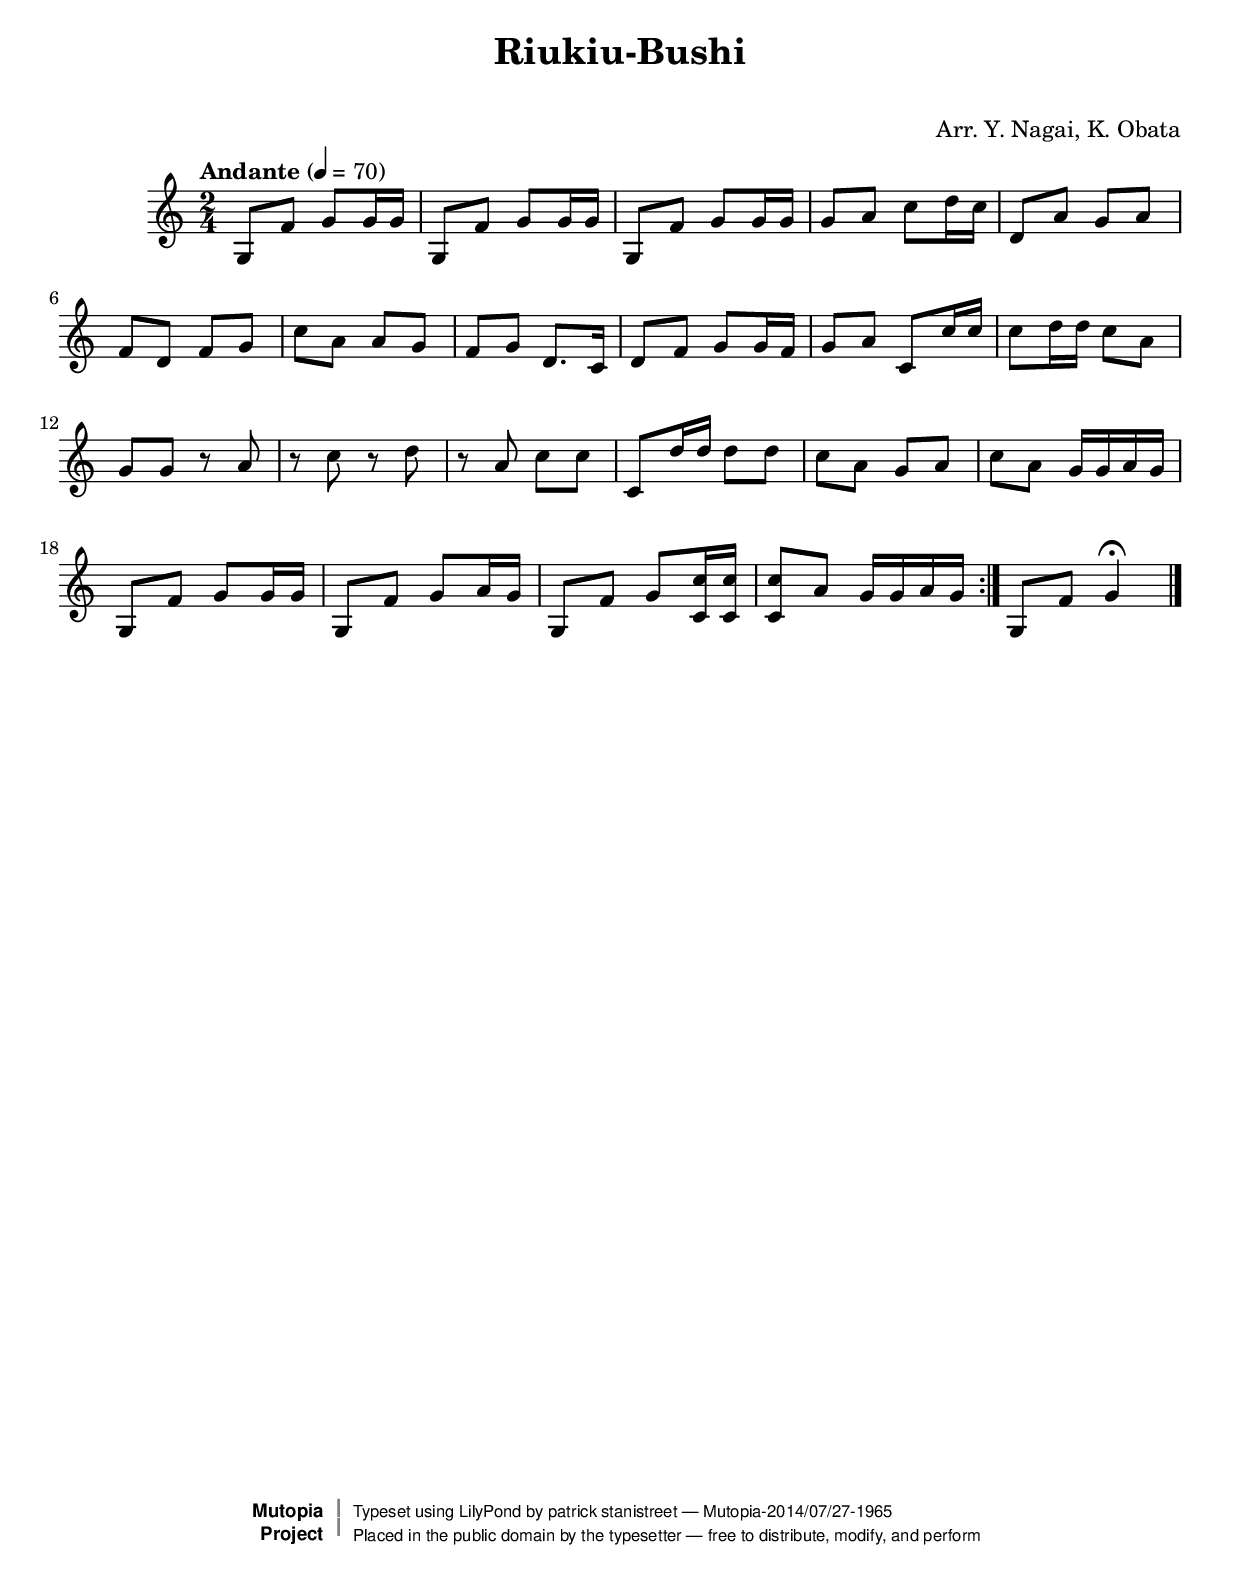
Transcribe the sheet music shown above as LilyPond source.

\version "2.19.7"

tsfooter = \markup {
\column {
  \line {"Arranged by:  Nagai, Iwai and Obata, Kenhachiro"}
  \line {"Source:  Seiyo gakufu Nihon zokkyokushu,  pub. Miki Shoten, Osaka, 1895."}
  \line {"English title:  \"A Collection of Japanese Popular Music.\""}
  \line {"Copyright Public Domain  Typeset by Tom Potter 2007"}
  \line {"http://www.daisyfield.com/music/"}
}
}

\paper {
  top-margin = 2 \cm
  bottom-margin = 2 \cm
%  oddFooterMarkup = \tsfooter
}


\header {
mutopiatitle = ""    %  if not set taken from title field
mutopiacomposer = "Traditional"
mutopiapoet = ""    %  
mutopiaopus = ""    %  
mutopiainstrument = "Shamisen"
date = ""    %  optional - date piece composed
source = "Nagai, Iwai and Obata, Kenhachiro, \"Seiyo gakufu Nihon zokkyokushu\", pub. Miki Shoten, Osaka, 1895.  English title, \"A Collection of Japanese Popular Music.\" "
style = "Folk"
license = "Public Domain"
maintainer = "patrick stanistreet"
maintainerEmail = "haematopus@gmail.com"
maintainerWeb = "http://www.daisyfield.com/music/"
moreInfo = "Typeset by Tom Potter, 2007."  

title = "Riukiu-Bushi"
subtitle = "  "      %
composer = "Arr. Y. Nagai, K. Obata"

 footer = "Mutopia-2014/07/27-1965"
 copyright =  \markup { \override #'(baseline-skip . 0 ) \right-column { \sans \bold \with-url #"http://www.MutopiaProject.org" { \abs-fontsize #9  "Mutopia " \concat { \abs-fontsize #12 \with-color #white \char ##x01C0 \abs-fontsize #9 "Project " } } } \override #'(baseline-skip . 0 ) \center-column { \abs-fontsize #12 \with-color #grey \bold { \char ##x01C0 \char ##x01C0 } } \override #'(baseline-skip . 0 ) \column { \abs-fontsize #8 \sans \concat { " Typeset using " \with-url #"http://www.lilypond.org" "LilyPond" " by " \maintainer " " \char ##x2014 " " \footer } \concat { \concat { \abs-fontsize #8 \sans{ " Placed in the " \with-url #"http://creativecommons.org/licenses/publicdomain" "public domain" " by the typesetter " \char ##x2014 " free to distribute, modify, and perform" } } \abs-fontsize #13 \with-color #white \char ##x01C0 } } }
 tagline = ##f
}

shamisenOne =  {
\repeat volta 2 {
% 1
    g8  [ f'8 ] g'8 [ g'16 g'16 ] | 
%    g8 -\markup{ \bold {Andante} } \f [ f'8 ] g'8 [ g'16 g'16 ] | 
% 2
    g8 [ f'8 ] g'8 [ g'16 g'16 ] | 
% 3
    g8 [ f'8 ] g'8 [ g'16 g'16 ] | 
% 4
    g'8 [ a'8 ] c''8 [ d''16 c''16 ] | 
% 5
    d'8 [ a'8 ] g'8 [ a'8 ] | 
% 6
    f'8 [ d'8 ] f'8 [ g'8 ] | 
% 7
    c''8 [ a'8 ] a'8 [ g'8 ] | 
% 8
    f'8 [ g'8 ] d'8. [ c'16 ] | 
% 9
    d'8 [ f'8 ] g'8 [ g'16 f'16 ] | 
\barNumberCheck #10
    g'8 [ a'8 ] c'8 [ c''16 c''16 ] | 
% 11
    c''8 [ d''16 d''16 ] c''8 [ a'8 ] | 
% 12
    g'8 [ g'8 ] r8 a'8  | 
% 13
    r8 c''8 r8 d''8 | 
% 14
    r8 a'8 c''8 [ c''8 ] | 
% 15
    c'8 [ d''16  d''16 ] d''8 [ d''8 ] | 
% 16
    c''8 [ a'8 ] g'8 [ a'8 ] | 
% 17
    c''8 [ a'8 ] g'16 [ g'16 a'16 g'16 ] | 
% 18
    g8 [ f'8 ] g'8 [ g'16 g'16 ] | 
% 19
    g8 [ f'8 ] g'8 [ a'16 g'16 ] | 
\barNumberCheck #20
    g8 [ f'8 ] g'8 [ <c' c''>16 <c' c''>16 ] | 
% 21
    <c' c''>8 [ a'8 ] g'16 [ g'16 a'16 g'16 ]  | 
}  %  end repeat
% 22
    g8 [ f'8 ] g'4 ^\fermata 
\bar "|."
}  %  end shamisenOne


% The score definition
\score  {
\new Staff <<
    \time 2/4 
    \clef "treble"
    \key c \major 
    \tempo "Andante"  4 = 70
    \transposition c      %  guitar
    \set Staff.midiInstrument = "shamisen"
    \shamisenOne
>>

\layout {  }
\midi  {  }
}

